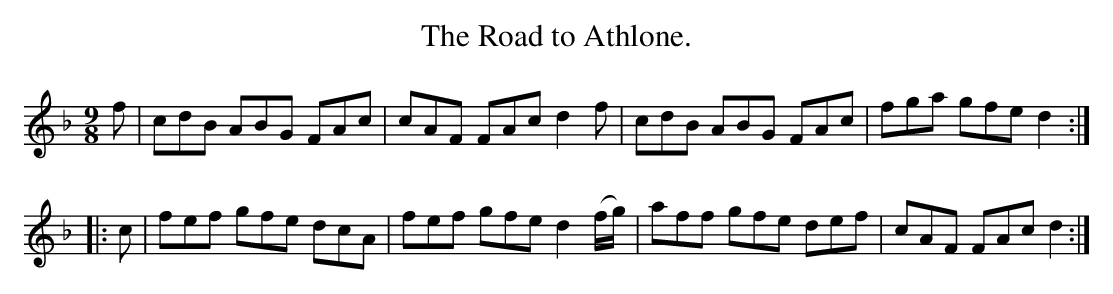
X:1
T: Road to Athlone., The
M: 9/8
K: F
f|cdB ABG FAc|cAF FAc d2 f|cdB ABG FAc|fga gfe d2:|
|:c|fef gfe dcA|fef gfe d2 (f/g/)|aff gfe def|cAF FAc d2:|
